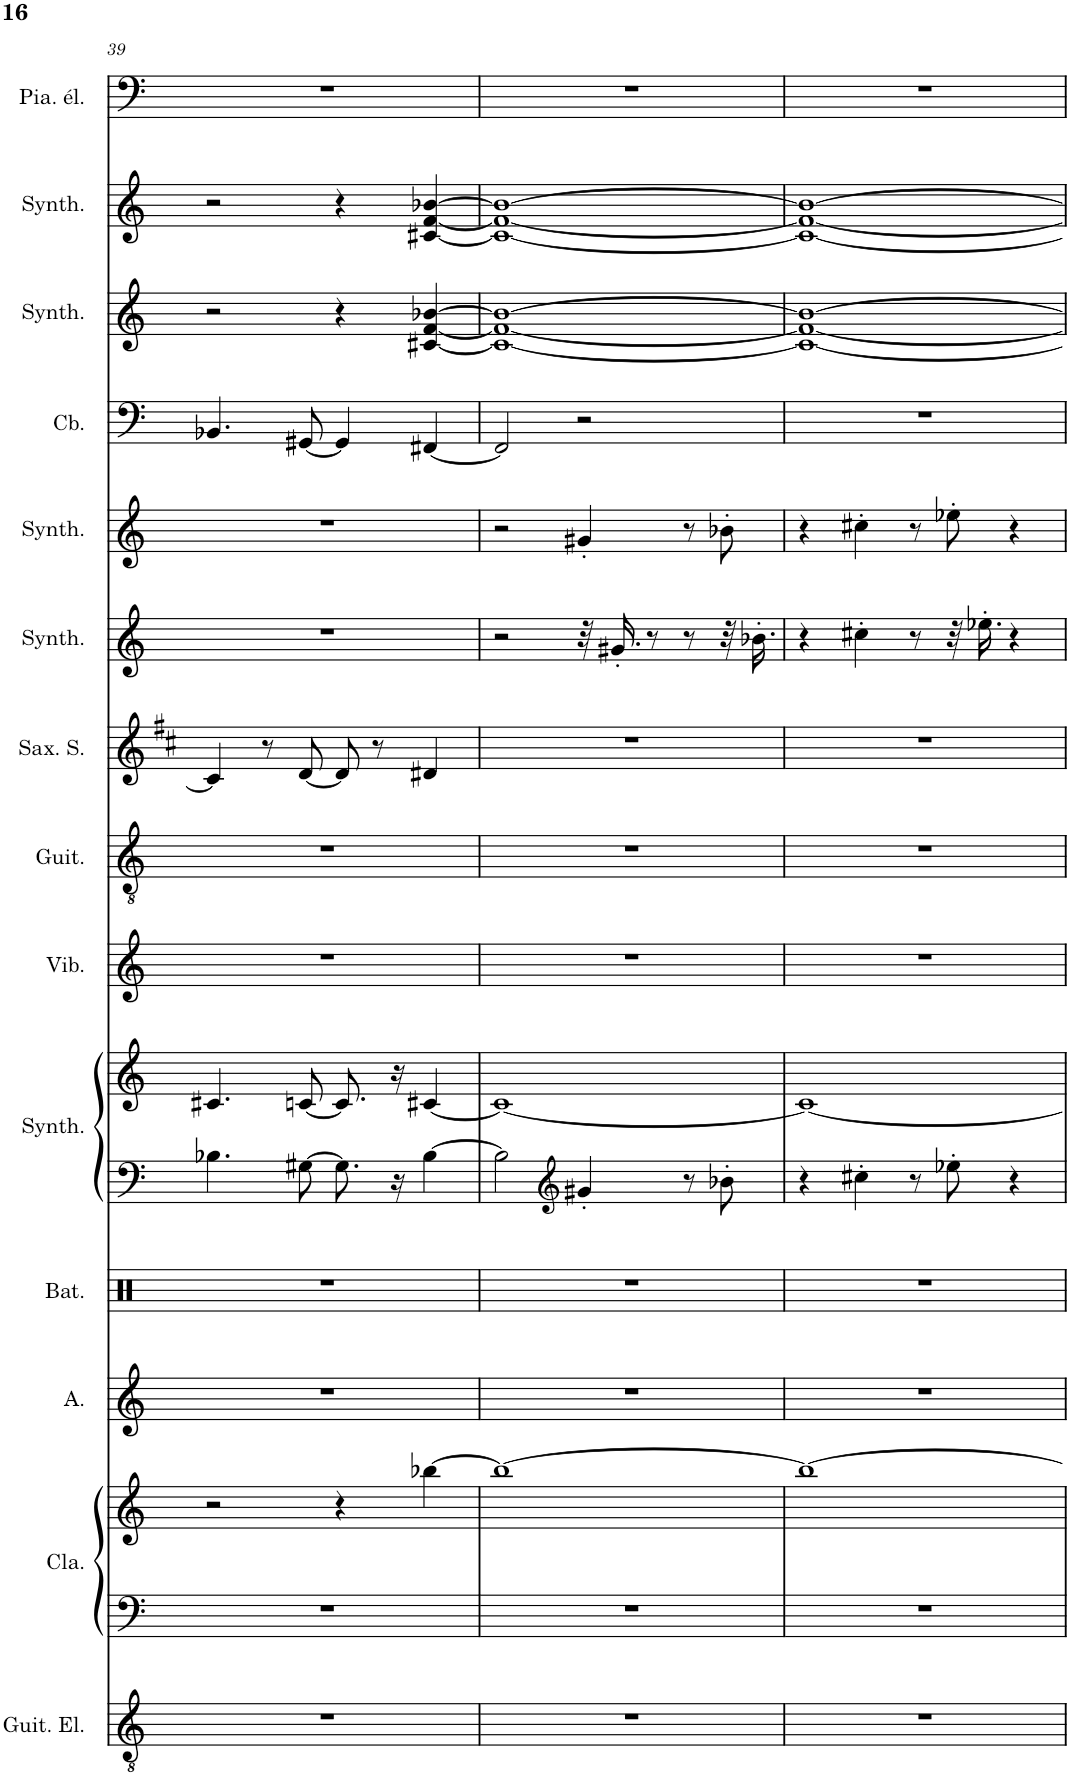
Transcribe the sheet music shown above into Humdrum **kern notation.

**kern	**kern	**kern	**kern	**kern	**kern	**kern	**kern	**kern	**kern	**kern	**kern	**kern	**kern	**kern	**kern
*part14	*part13	*part13	*part12	*part11	*part10	*part10	*part9	*part8	*part7	*part6	*part5	*part4	*part3	*part2	*part1
*staff16	*staff15	*staff14	*staff13	*staff12	*staff11	*staff10	*staff9	*staff8	*staff7	*staff6	*staff5	*staff4	*staff3	*staff2	*staff1
*I"Guitare électrique, Distortion Guitar	*I"Clavecin, Harpsichord	*	*I"Alto, Choir Aahs	*I"Batterie	*I"Synthétiseur Pad, Pad 1 (new age)	*	*I"Vibraphone, Vibraphone	*I"Guitare acoustique, Acoustic Guitar (steel)	*I"Saxophone Soprano	*I"Synthétiseur d'effets, FX 5 (brightness)	*I"Synthétiseur d'instruments à cordes, Synth Strings 2	*I"Contrebasse, Acoustic Bass	*I"Synthétiseur d'instruments à cordes, Synth Strings 2	*I"Synthétiseur Pad, Pad 6 (metallic)	*I"Piano électrique, Electric Piano 2
*I'Guit. El.	*I'Cla.	*	*I'A.	*I'Bat.	*I'Synth.	*	*I'Vib.	*I'Guit.	*I'Sax. S.	*I'Synth.	*I'Synth.	*I'Cb.	*I'Synth.	*I'Synth.	*I'Pia. él.
!!LO:PB:g=z
*clefGv2	*clefF4	*clefG2	*clefG2	*clefX	*clefG2	*clefG2	*clefG2	*clefGv2	*clefG2	*clefG2	*clefF4	*clefF4	*clefG2	*clefG2	*clefF4
*	*	*	*	*	*	*	*	*	*Trd1c2	*	*	*Trd7c12	*	*	*
*k[]	*k[]	*k[]	*k[]	*k[]	*k[]	*k[]	*k[]	*k[]	*k[f#c#]	*k[]	*k[]	*k[]	*k[]	*k[]	*k[]
*M4/4	*M4/4	*M4/4	*M4/4	*M4/4	*M4/4	*M4/4	*M4/4	*M4/4	*M4/4	*M4/4	*M4/4	*M4/4	*M4/4	*M4/4	*M4/4
=39	=39	=39	=39	=39	=39	=39	=39	=39	=39	=39	=39	=39	=39	=39	=39
1r	1r	2r	1r	1r	4.B-X\	4.c#X/	1r	1r	4c/]	1r	1r	4.BB-X/	2r	2r	1r
.	.	.	.	.	.	.	.	.	8r	.	.	.	.	.	.
.	.	.	.	.	[8G#X\	[8cn/	.	.	[8d/	.	.	[8GG#X/	.	.	.
.	.	4r	.	.	8.G#\]	8.c/]	.	.	8d/]	.	.	4GG#/]	4r	4r	.
.	.	.	.	.	.	.	.	.	8r	.	.	.	.	.	.
.	.	.	.	.	16r	16r	.	.	.	.	.	.	.	.	.
.	.	[4bb-X\	.	.	[4B-\	[4c#X/	.	.	4d#X/	.	.	[4FF#X/	[4c#X/ [4f/ [4b-X/	[4c#X/ [4f/ [4b-X/	.
=40	=40	=40	=40	=40	=40	=40	=40	=40	=40	=40	=40	=40	=40	=40	=40
1r	1r	1bb-_	1r	1r	2B-\]	1c#_	1r	1r	1r	2r	2r	2FF#/]	1c#_ 1f_ 1b-_	1c#_ 1f_ 1b-_	1r
*	*	*	*	*	*clefG2	*	*	*	*	*	*	*	*	*	*
.	.	.	.	.	4g#X'/	.	.	.	.	32r	4g#X'/	2r	.	.	.
.	.	.	.	.	.	.	.	.	.	16.g#X'/	.	.	.	.	.
.	.	.	.	.	.	.	.	.	.	8r	.	.	.	.	.
.	.	.	.	.	8r	.	.	.	.	8r	8r	.	.	.	.
.	.	.	.	.	8b-X'\	.	.	.	.	32r	8b-X'\	.	.	.	.
.	.	.	.	.	.	.	.	.	.	16.b-X'\	.	.	.	.	.
=41	=41	=41	=41	=41	=41	=41	=41	=41	=41	=41	=41	=41	=41	=41	=41
1r	1r	1bb-_	1r	1r	4r	1c#_	1r	1r	1r	4r	4r	1r	1c#_ 1f_ 1b-_	1c#_ 1f_ 1b-_	1r
.	.	.	.	.	4cc#X'\	.	.	.	.	4cc#X'\	4cc#X'\	.	.	.	.
.	.	.	.	.	8r	.	.	.	.	8r	8r	.	.	.	.
.	.	.	.	.	8ee-X'\	.	.	.	.	32r	8ee-X'\	.	.	.	.
.	.	.	.	.	.	.	.	.	.	16.ee-X'\	.	.	.	.	.
.	.	.	.	.	4r	.	.	.	.	4r	4r	.	.	.	.
=	=	=	=	=	=	=	=	=	=	=	=	=	=	=	=
*-	*-	*-	*-	*-	*-	*-	*-	*-	*-	*-	*-	*-	*-	*-	*-
